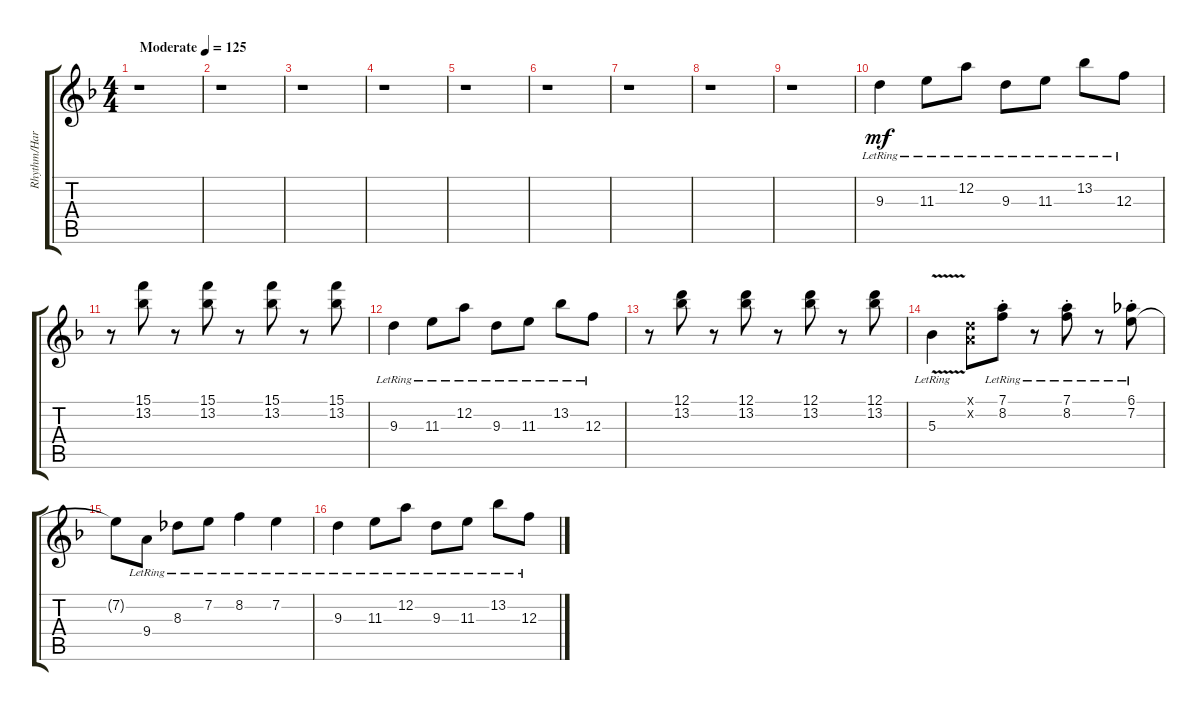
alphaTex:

\track ("Rhythm/Harmony" "Rhythm/Har") {instrument electricguitarjazz}
\staff {score tabs}
\tuning (D4 A3 F3 C3 G2 C2) {hide}
\ts (4 4)
\tempo (125 "Moderate")
\clef g2
\ks dminor
r.1{dy mf instrument electricguitarjazz} |
r.1 |
r.1 |
r.1 |
r.1 |
r.1 |
r.1 |
r.1 |
r.1 |
9.3{lr}.4 11.3{lr}.8 12.2{lr}.8 9.3{lr}.8 11.3{lr}.8 13.2{lr}.8 12.3{lr}.8 |
r.8 (15.1 13.2).8 r.8 (15.1 13.2).8 r.8 (15.1 13.2).8 r.8 (15.1 13.2).8 |
9.3{lr}.4 11.3{lr}.8 12.2{lr}.8 9.3{lr}.8 11.3{lr}.8 13.2{lr}.8 12.3{lr}.8 |
r.8 (12.1 13.2).8 r.8 (12.1 13.2).8 r.8 (12.1 13.2).8 r.8 (12.1 13.2).8 |
5.3{v lr}.4 (0.1{x} 0.2{x}).8 (7.1{st} 8.2{st lr}).8 r.8 (7.1{st} 8.2{st lr}).8 r.8 (6.1{st} 7.2{st lr}).8 |
7.2{t}.8 9.4{lr}.8 8.3{lr}.8 7.2{lr}.8 8.2{lr}.4 7.2{lr}.4 |
9.3{lr}.4 11.3{lr}.8 12.2{lr}.8 9.3{lr}.8 11.3{lr}.8 13.2{lr}.8 12.3{lr}.8
